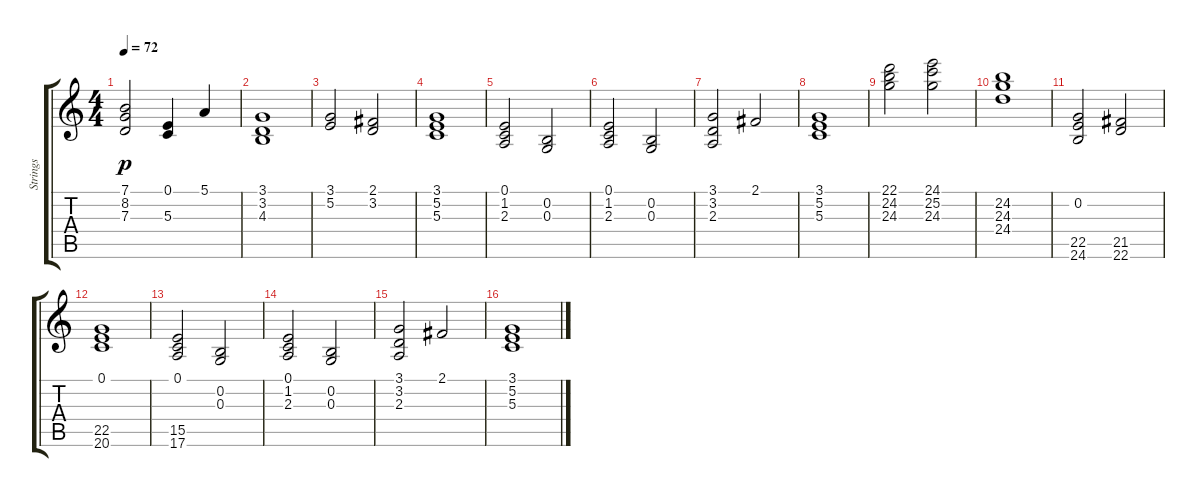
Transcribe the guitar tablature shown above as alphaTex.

\track ("Strings" "Strings") {instrument stringensemble2}
\staff {score tabs}
\tuning (E4 B3 G3 D3 A2 E2) {hide}
\ts (4 4)
\tempo 72
\clef g2
\ks c
(7.1 8.2 7.3).2{dy p} (0.1 5.3).4 5.1.4 |
(3.1 3.2 4.3).1 |
(3.1 5.2).2 (2.1 3.2).2 |
(3.1 5.2 5.3).1 |
(0.1 1.2 2.3).2 (0.2 0.3).2 |
(0.1 1.2 2.3).2 (0.2 0.3).2 |
(3.1 3.2 2.3).2 2.1.2 |
(3.1 5.2 5.3).1 |
(22.1 24.2 24.3).2{volume 6} (24.1 25.2 24.3).2{volume 11} |
(24.2 24.3 24.4).1{volume 13} |
(0.2 22.5 24.6).2 (21.5 22.6).2 |
(0.1 22.5 20.6).1 |
(0.1 15.5 17.6).2 (0.2 0.3).2 |
(0.1 1.2 2.3).2 (0.2 0.3).2 |
(3.1 3.2 2.3).2 2.1.2 |
(3.1 5.2 5.3).1
